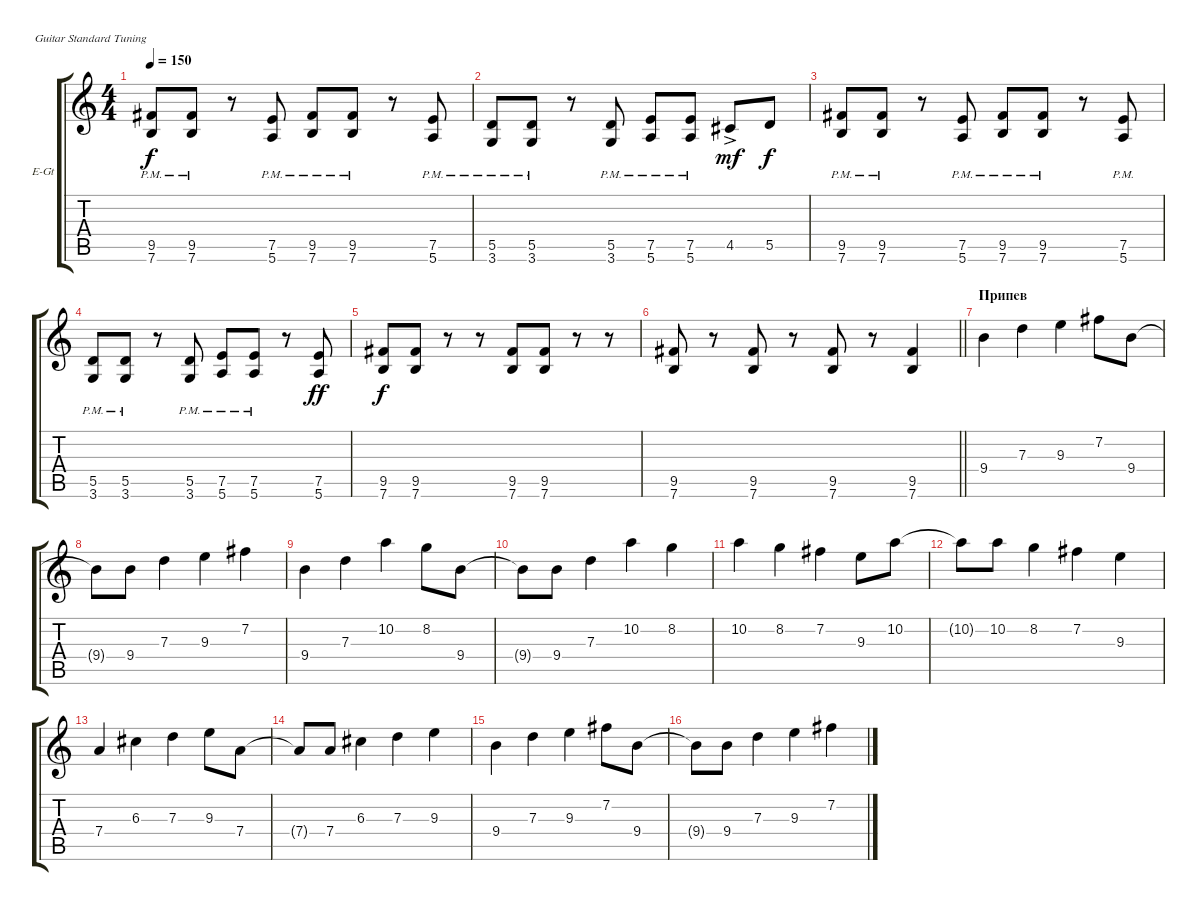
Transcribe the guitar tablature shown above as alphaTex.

\bracketExtendMode groupsimilarinstruments
\firstSystemTrackNameOrientation horizontal
\otherSystemsTrackNameOrientation horizontal
\track ("Overdrive Guitar" "E-Gt") {instrument distortionguitar}
\staff {score tabs}
\tuning (E4 B3 G3 D3 A2 E2)
\ts (4 4)
\tempo 150
\clef g2
\ks c
(9.5{pm} 7.6{pm}).8{dy f} (9.5{pm} 7.6{pm}).8 r.8 (7.5{pm} 5.6{pm}).8 (9.5{pm} 7.6{pm}).8 (9.5{pm} 7.6{pm}).8 r.8 (7.5{pm} 5.6{pm}).8 |
(5.5{pm} 3.6{pm}).8 (5.5{pm} 3.6{pm}).8 r.8 (5.5{pm} 3.6{pm}).8 (7.5{pm} 5.6{pm}).8 (7.5{pm} 5.6{pm}).8 4.5{ac}.8{dy mf} 5.5.8{dy f} |
(9.5{pm} 7.6{pm}).8 (9.5{pm} 7.6{pm}).8 r.8 (7.5{pm} 5.6{pm}).8 (9.5{pm} 7.6{pm}).8 (9.5{pm} 7.6{pm}).8 r.8 (7.5{pm} 5.6{pm}).8 |
(5.5{pm} 3.6{pm}).8 (5.5{pm} 3.6{pm}).8 r.8 (5.5{pm} 3.6{pm}).8 (7.5{pm} 5.6{pm}).8 (7.5{pm} 5.6{pm}).8 r.8 (7.5 5.6).8{dy ff} |
(9.5 7.6).8{dy f} (9.5 7.6).8 r.8 r.8 (9.5 7.6).8 (9.5 7.6).8 r.8 r.8 |
\barLineRight lightlight
(9.5 7.6).8 r.8 (9.5 7.6).8 r.8 (9.5 7.6).8 r.8 (9.5 7.6).4 |
\section ("" "Припев")
9.4.4 7.3.4 9.3.4 7.2.8 9.4.8 |
9.4{t}.8 9.4.8 7.3.4 9.3.4 7.2.4 |
9.4.4 7.3.4 10.2.4 8.2.8 9.4.8 |
9.4{t}.8 9.4.8 7.3.4 10.2.4 8.2.4 |
10.2.4 8.2.4 7.2.4 9.3.8 10.2.8 |
10.2{t}.8 10.2.8 8.2.4 7.2.4 9.3.4 |
7.4.4 6.3.4 7.3.4 9.3.8 7.4.8 |
7.4{t}.8 7.4.8 6.3.4 7.3.4 9.3.4 |
9.4.4 7.3.4 9.3.4 7.2.8 9.4.8 |
9.4{t}.8 9.4.8 7.3.4 9.3.4 7.2.4
